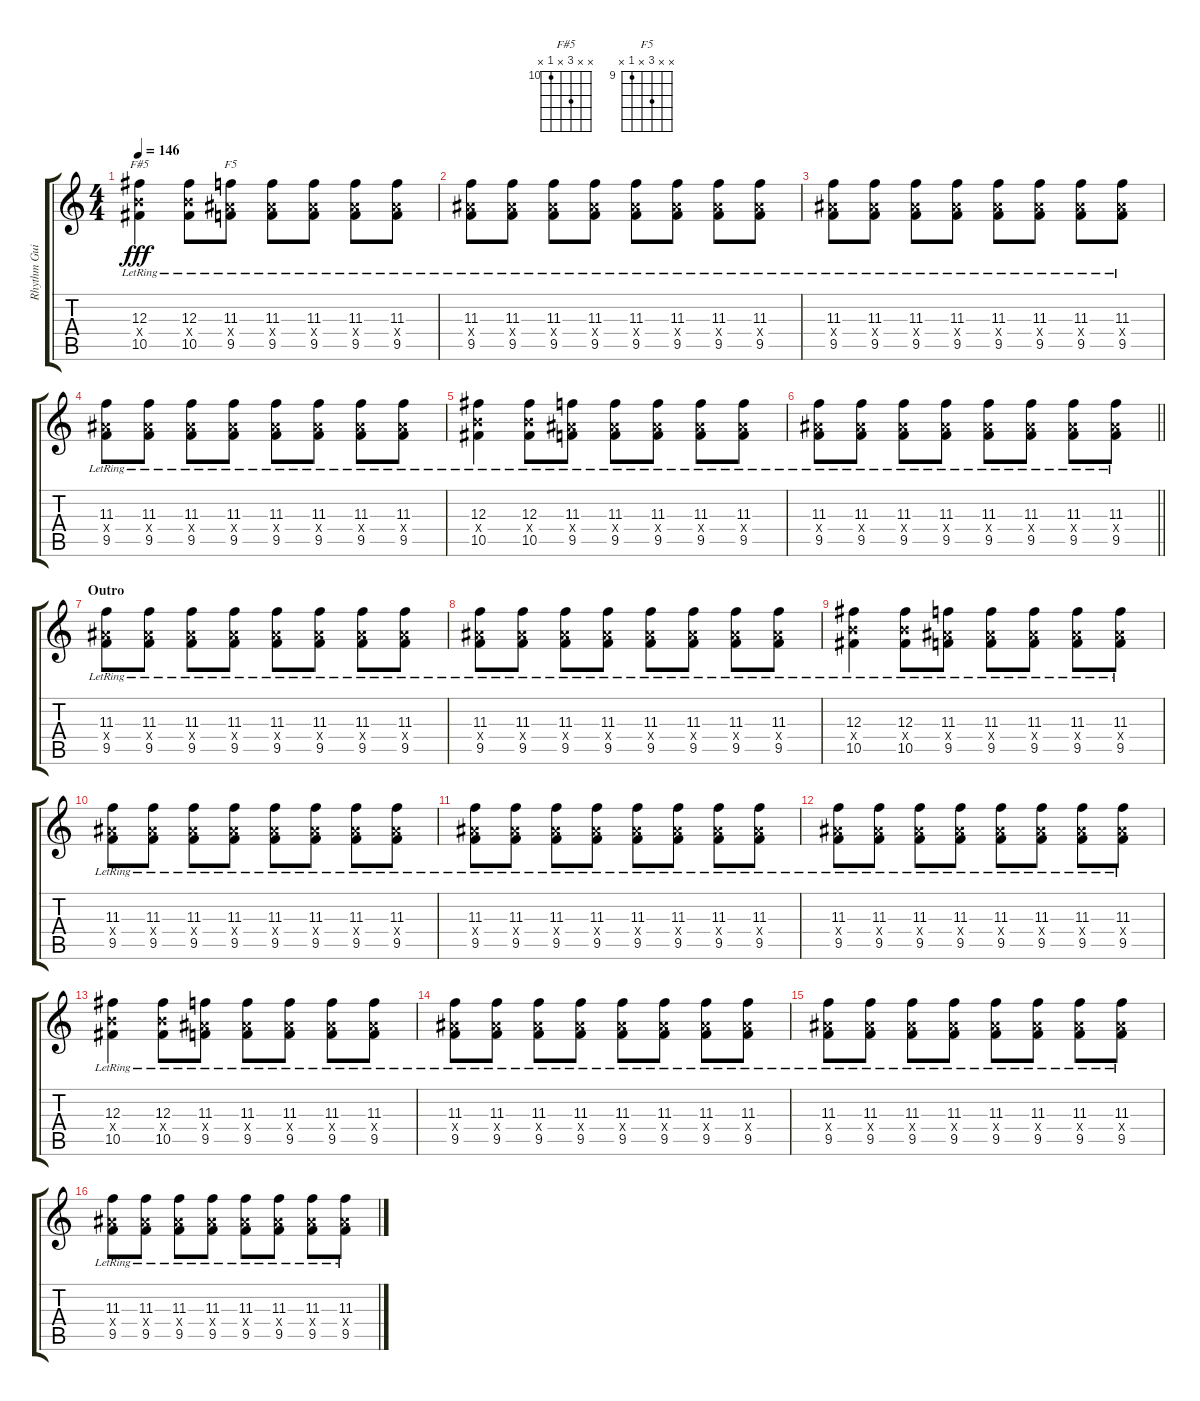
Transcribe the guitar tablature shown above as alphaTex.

\track ("Rhythm Guitar" "Rhythm Gui") {instrument electricguitarclean}
\staff {score tabs}
\tuning (Eb4 Bb3 Gb3 Db3 Ab2 Db2) {hide}
\chord ("F#5" x x 12 x 10 x) {firstfret 10}
\chord ("F5" x x 11 x 9 x) {firstfret 9}
\ts (4 4)
\tempo 146
\clef g2
\ks c
(12.3{lr} 10.4{x} 10.5{lr}).4{ch "F#5" dy fff} (12.3{lr} 10.4{x} 10.5{lr}).8 (11.3{lr} 9.4{x} 9.5{lr}).8{ch "F5"} (11.3{lr} 9.4{x} 9.5{lr}).8 (11.3{lr} 9.4{x} 9.5{lr}).8 (11.3{lr} 9.4{x} 9.5{lr}).8 (11.3{lr} 9.4{x} 9.5{lr}).8 |
(11.3{lr} 9.4{x} 9.5{lr}).8 (11.3{lr} 9.4{x} 9.5{lr}).8 (11.3{lr} 9.4{x} 9.5{lr}).8 (11.3{lr} 9.4{x} 9.5{lr}).8 (11.3{lr} 9.4{x} 9.5{lr}).8 (11.3{lr} 9.4{x} 9.5{lr}).8 (11.3{lr} 9.4{x} 9.5{lr}).8 (11.3{lr} 9.4{x} 9.5{lr}).8 |
(11.3{lr} 9.4{x} 9.5{lr}).8 (11.3{lr} 9.4{x} 9.5{lr}).8 (11.3{lr} 9.4{x} 9.5{lr}).8 (11.3{lr} 9.4{x} 9.5{lr}).8 (11.3{lr} 9.4{x} 9.5{lr}).8 (11.3{lr} 9.4{x} 9.5{lr}).8 (11.3{lr} 9.4{x} 9.5{lr}).8 (11.3{lr} 9.4{x} 9.5{lr}).8 |
(11.3{lr} 9.4{x} 9.5{lr}).8 (11.3{lr} 9.4{x} 9.5{lr}).8 (11.3{lr} 9.4{x} 9.5{lr}).8 (11.3{lr} 9.4{x} 9.5{lr}).8 (11.3{lr} 9.4{x} 9.5{lr}).8 (11.3{lr} 9.4{x} 9.5{lr}).8 (11.3{lr} 9.4{x} 9.5{lr}).8 (11.3{lr} 9.4{x} 9.5{lr}).8 |
(12.3{lr} 10.4{x} 10.5{lr}).4 (12.3{lr} 10.4{x} 10.5{lr}).8 (11.3{lr} 9.4{x} 9.5{lr}).8 (11.3{lr} 9.4{x} 9.5{lr}).8 (11.3{lr} 9.4{x} 9.5{lr}).8 (11.3{lr} 9.4{x} 9.5{lr}).8 (11.3{lr} 9.4{x} 9.5{lr}).8 |
\barLineRight lightlight
(11.3{lr} 9.4{x} 9.5{lr}).8 (11.3{lr} 9.4{x} 9.5{lr}).8 (11.3{lr} 9.4{x} 9.5{lr}).8 (11.3{lr} 9.4{x} 9.5{lr}).8 (11.3{lr} 9.4{x} 9.5{lr}).8 (11.3{lr} 9.4{x} 9.5{lr}).8 (11.3{lr} 9.4{x} 9.5{lr}).8 (11.3{lr} 9.4{x} 9.5{lr}).8 |
\section ("" "Outro")
(11.3{lr} 9.4{x} 9.5{lr}).8 (11.3{lr} 9.4{x} 9.5{lr}).8 (11.3{lr} 9.4{x} 9.5{lr}).8 (11.3{lr} 9.4{x} 9.5{lr}).8 (11.3{lr} 9.4{x} 9.5{lr}).8 (11.3{lr} 9.4{x} 9.5{lr}).8 (11.3{lr} 9.4{x} 9.5{lr}).8 (11.3{lr} 9.4{x} 9.5{lr}).8 |
(11.3{lr} 9.4{x} 9.5{lr}).8 (11.3{lr} 9.4{x} 9.5{lr}).8 (11.3{lr} 9.4{x} 9.5{lr}).8 (11.3{lr} 9.4{x} 9.5{lr}).8 (11.3{lr} 9.4{x} 9.5{lr}).8 (11.3{lr} 9.4{x} 9.5{lr}).8 (11.3{lr} 9.4{x} 9.5{lr}).8 (11.3{lr} 9.4{x} 9.5{lr}).8 |
(12.3{lr} 10.4{x} 10.5{lr}).4 (12.3{lr} 10.4{x} 10.5{lr}).8 (11.3{lr} 9.4{x} 9.5{lr}).8 (11.3{lr} 9.4{x} 9.5{lr}).8 (11.3{lr} 9.4{x} 9.5{lr}).8 (11.3{lr} 9.4{x} 9.5{lr}).8 (11.3{lr} 9.4{x} 9.5{lr}).8 |
(11.3{lr} 9.4{x} 9.5{lr}).8 (11.3{lr} 9.4{x} 9.5{lr}).8 (11.3{lr} 9.4{x} 9.5{lr}).8 (11.3{lr} 9.4{x} 9.5{lr}).8 (11.3{lr} 9.4{x} 9.5{lr}).8 (11.3{lr} 9.4{x} 9.5{lr}).8 (11.3{lr} 9.4{x} 9.5{lr}).8 (11.3{lr} 9.4{x} 9.5{lr}).8 |
(11.3{lr} 9.4{x} 9.5{lr}).8 (11.3{lr} 9.4{x} 9.5{lr}).8 (11.3{lr} 9.4{x} 9.5{lr}).8 (11.3{lr} 9.4{x} 9.5{lr}).8 (11.3{lr} 9.4{x} 9.5{lr}).8 (11.3{lr} 9.4{x} 9.5{lr}).8 (11.3{lr} 9.4{x} 9.5{lr}).8 (11.3{lr} 9.4{x} 9.5{lr}).8 |
(11.3{lr} 9.4{x} 9.5{lr}).8 (11.3{lr} 9.4{x} 9.5{lr}).8 (11.3{lr} 9.4{x} 9.5{lr}).8 (11.3{lr} 9.4{x} 9.5{lr}).8 (11.3{lr} 9.4{x} 9.5{lr}).8 (11.3{lr} 9.4{x} 9.5{lr}).8 (11.3{lr} 9.4{x} 9.5{lr}).8 (11.3{lr} 9.4{x} 9.5{lr}).8 |
(12.3{lr} 10.4{x} 10.5{lr}).4 (12.3{lr} 10.4{x} 10.5{lr}).8 (11.3{lr} 9.4{x} 9.5{lr}).8 (11.3{lr} 9.4{x} 9.5{lr}).8 (11.3{lr} 9.4{x} 9.5{lr}).8 (11.3{lr} 9.4{x} 9.5{lr}).8 (11.3{lr} 9.4{x} 9.5{lr}).8 |
(11.3{lr} 9.4{x} 9.5{lr}).8 (11.3{lr} 9.4{x} 9.5{lr}).8 (11.3{lr} 9.4{x} 9.5{lr}).8 (11.3{lr} 9.4{x} 9.5{lr}).8 (11.3{lr} 9.4{x} 9.5{lr}).8 (11.3{lr} 9.4{x} 9.5{lr}).8 (11.3{lr} 9.4{x} 9.5{lr}).8 (11.3{lr} 9.4{x} 9.5{lr}).8 |
(11.3{lr} 9.4{x} 9.5{lr}).8 (11.3{lr} 9.4{x} 9.5{lr}).8 (11.3{lr} 9.4{x} 9.5{lr}).8 (11.3{lr} 9.4{x} 9.5{lr}).8 (11.3{lr} 9.4{x} 9.5{lr}).8 (11.3{lr} 9.4{x} 9.5{lr}).8 (11.3{lr} 9.4{x} 9.5{lr}).8 (11.3{lr} 9.4{x} 9.5{lr}).8 |
(11.3{lr} 9.4{x} 9.5{lr}).8 (11.3{lr} 9.4{x} 9.5{lr}).8 (11.3{lr} 9.4{x} 9.5{lr}).8 (11.3{lr} 9.4{x} 9.5{lr}).8 (11.3{lr} 9.4{x} 9.5{lr}).8 (11.3{lr} 9.4{x} 9.5{lr}).8 (11.3{lr} 9.4{x} 9.5{lr}).8 (11.3{lr} 9.4{x} 9.5{lr}).8
